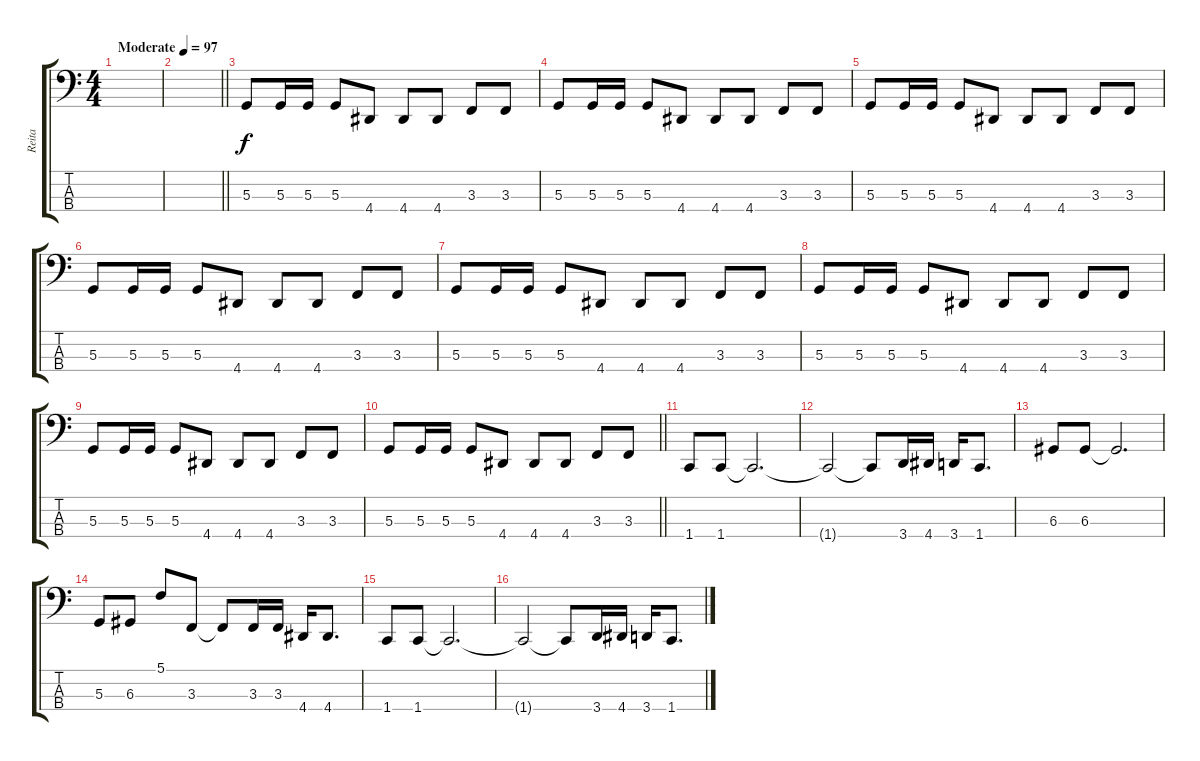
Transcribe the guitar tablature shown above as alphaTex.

\track ("Reita" "Reita") {instrument electricbasspick}
\staff {score tabs}
\tuning (C2 G1 D1 B0) {hide}
\ts (4 4)
\tempo (97 "Moderate")
\clef f4
\ks c
|
\barLineRight lightlight
|
5.3.8 5.3.16 5.3.16 5.3.8 4.4.8 4.4.8 4.4.8 3.3.8 3.3.8 |
5.3.8 5.3.16 5.3.16 5.3.8 4.4.8 4.4.8 4.4.8 3.3.8 3.3.8 |
5.3.8 5.3.16 5.3.16 5.3.8 4.4.8 4.4.8 4.4.8 3.3.8 3.3.8 |
5.3.8 5.3.16 5.3.16 5.3.8 4.4.8 4.4.8 4.4.8 3.3.8 3.3.8 |
5.3.8 5.3.16 5.3.16 5.3.8 4.4.8 4.4.8 4.4.8 3.3.8 3.3.8 |
5.3.8 5.3.16 5.3.16 5.3.8 4.4.8 4.4.8 4.4.8 3.3.8 3.3.8 |
5.3.8 5.3.16 5.3.16 5.3.8 4.4.8 4.4.8 4.4.8 3.3.8 3.3.8 |
\barLineRight lightlight
5.3.8 5.3.16 5.3.16 5.3.8 4.4.8 4.4.8 4.4.8 3.3.8 3.3.8 |
1.4.8 1.4.8 1.4{t}.2{d} |
1.4{t}.2 1.4{t}.8 3.4.16 4.4.16 3.4.16 1.4.8{d} |
6.3.8 6.3.8 6.3{t}.2{d} |
5.3.8 6.3.8 5.1.8 3.3.8 3.3{t}.8 3.3.16 3.3.16 4.4.16 4.4.8{d} |
1.4.8 1.4.8 1.4{t}.2{d} |
1.4{t}.2 1.4{t}.8 3.4.16 4.4.16 3.4.16 1.4.8{d}
